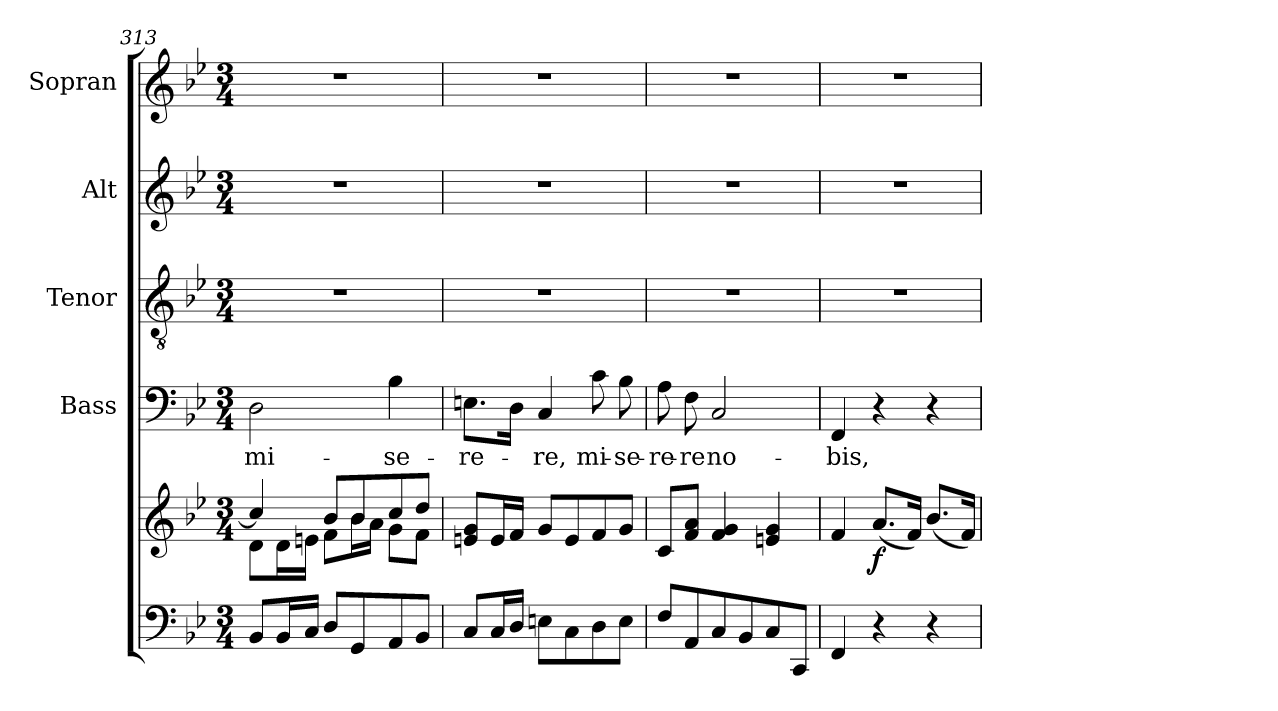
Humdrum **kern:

**kern	**kern	**dynam	**kern	**text	**kern	**kern	**kern
*part5	*part5	*part5	*part4	*part4	*part3	*part2	*part1
*staff6	*staff5	*staff5/6	*staff4	*staff4	*staff3	*staff2	*staff1
*	*	*	*I"Bass	*	*I"Tenor	*I"Alt	*I"Sopran
*	*	*	*I'B.	*	*I'T.	*I'A.	*I'S.
!!LO:PB:g=z
*clefF4	*clefG2	*	*clefF4	*	*clefGv2	*clefG2	*clefG2
*k[b-e-]	*k[b-e-]	*	*k[b-e-]	*	*k[b-e-]	*k[b-e-]	*k[b-e-]
*B-:	*B-:	*	*B-:	*	*B-:	*B-:	*B-:
*M3/4	*M3/4	*	*M3/4	*	*M3/4	*M3/4	*M3/4
=313	=313	=313	=313	=313	=313	=313	=313
*	*^	*	*	*	*	*	*
!	!	!	!	!	!LO:LY:b	!	!	!
8BB-/L	4cc/]	8d\L	.	2D\	mi-	2.r	2.r	2.r
16BB-/L	.	16d\L	.	.	.	.	.	.
16C/JJ	.	16en\JJ	.	.	.	.	.	.
8D/L	8b-/L	8f\L	.	.	.	.	.	.
8GG/	8b-/	16b-\L	.	.	.	.	.	.
.	.	16a\JJ	.	.	.	.	.	.
!	!	!	!	!	!LO:LY:b	!	!	!
8AA/	8cc/	8g\L	.	4B-\	-se-	.	.	.
8BB-/J	8dd/J	8f\J	.	.	.	.	.	.
=314	=314	=314	=314	=314	=314	=314	=314	=314
!	!	!	!	!	!LO:LY:b	!	!	!
*	*v	*v	*	*	*	*	*	*
8C/L	8en/ 8g/L	.	8.En\L	-re-	2.r	2.r	2.r
16C/L	16e/L	.	.	.	.	.	.
16D/JJ	16f/JJ	.	16D\Jk	.	.	.	.
!	!	!	!	!LO:LY:b	!	!	!
8En\L	8g/L	.	4C/	-re,	.	.	.
8C\	8e/	.	.	.	.	.	.
!	!	!	!	!LO:LY:b	!	!	!
8D\	8f/	.	8c\	mi-	.	.	.
!	!	!	!	!LO:LY:b	!	!	!
8E\J	8g/J	.	8B-\	-se-	.	.	.
=315	=315	=315	=315	=315	=315	=315	=315
!	!	!	!	!LO:LY:b	!	!	!
8F/L	8c/L	.	8A\	-re-	2.r	2.r	2.r
!	!	!	!	!LO:LY:b	!	!	!
8AA/	8f/ 8a/J	.	8F\	-re	.	.	.
!	!	!	!	!LO:LY:b	!	!	!
8C/	4f/ 4g/	.	2C/	no-	.	.	.
8BB-/	.	.	.	.	.	.	.
8C/	4en/ 4g/	.	.	.	.	.	.
8CC/J	.	.	.	.	.	.	.
=316	=316	=316	=316	=316	=316	=316	=316
!	!	!	!	!LO:LY:b	!	!	!
4FF/	4f/	.	4FF/	-bis,	2.r	2.r	2.r
!	!	!LO:DY:b	!	!	!	!	!
4r	(<8.a/L	f	4r	.	.	.	.
.	16f/Jk)	.	.	.	.	.	.
4r	(<8.b-/L	.	4r	.	.	.	.
.	16f/Jk)	.	.	.	.	.	.
=	=	=	=	=	=	=	=
*-	*-	*-	*-	*-	*-	*-	*-
